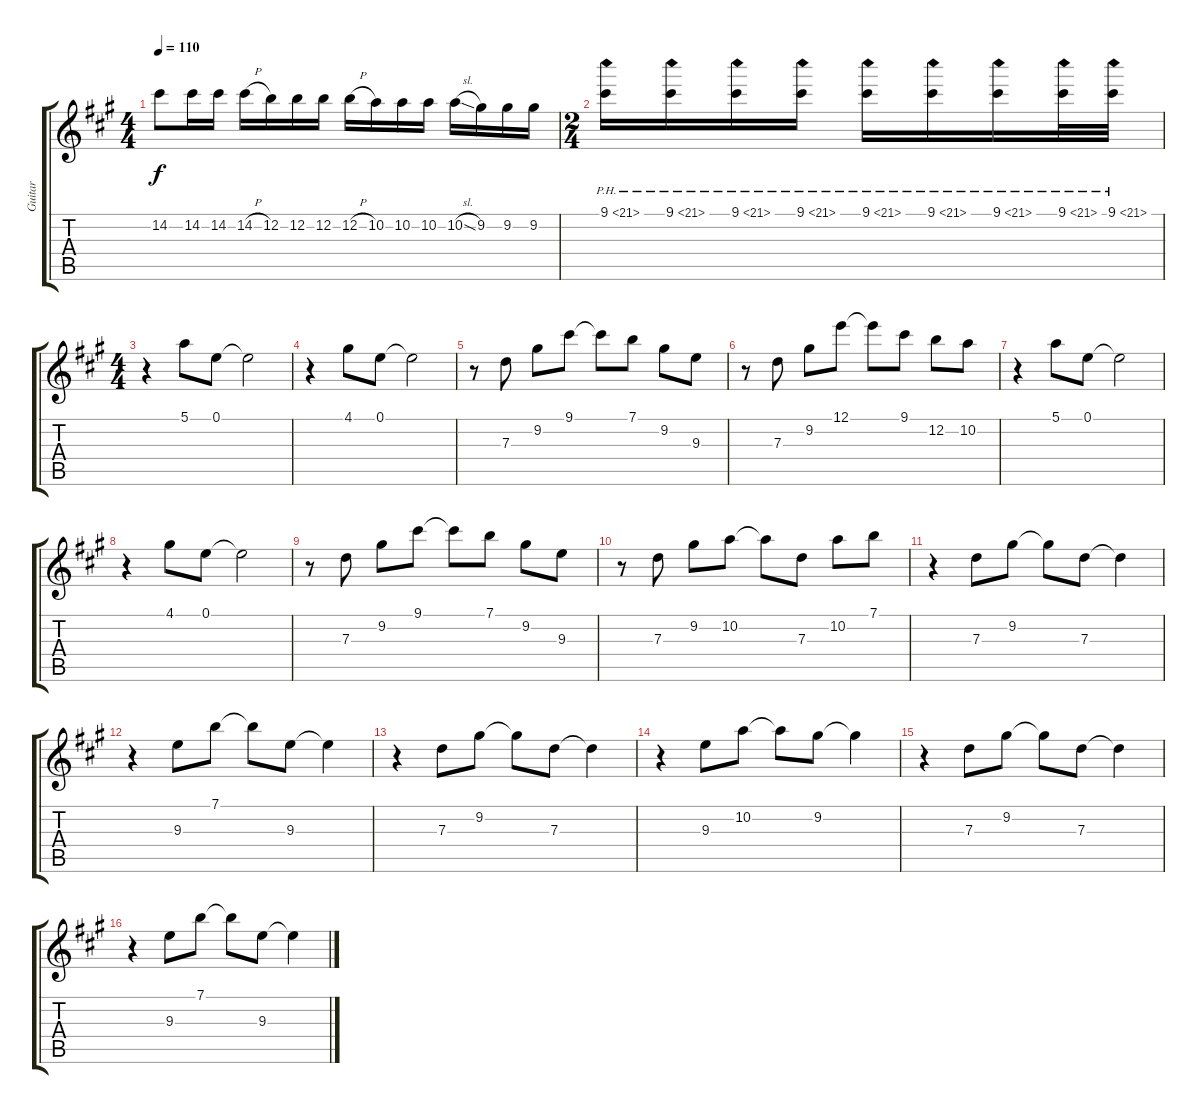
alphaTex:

\track ("Guitar" "Guitar") {instrument distortionguitar}
\staff {score tabs}
\tuning (E4 B3 G3 D3 A2 E2) {hide}
\ts (4 4)
\tempo 110
\clef g2
\ks f#minor
14.2.8{dy f} 14.2.16 14.2.16 14.2{h}.16 12.2.16 12.2.16 12.2.16 12.2{h}.16 10.2.16 10.2.16 10.2.16 10.2{sl}.16 9.2.16 9.2.16 9.2.16 |
\ts (2 4)
9.1{ph 12}.16 9.1{ph 12}.16 9.1{ph 12}.16 9.1{ph 12}.16 9.1{ph 12}.16 9.1{ph 12}.16 9.1{ph 12}.16 9.1{ph 12}.32 9.1{ph 12}.32 |
\ts (4 4)
\ks a
r.4{instrument electricguitarjazz} 5.1.8 0.1.8 0.1{t}.2 |
r.4 4.1.8 0.1.8 0.1{t}.2 |
r.8 7.3.8 9.2.8 9.1.8 9.1{t}.8 7.1.8 9.2.8 9.3.8 |
r.8 7.3.8 9.2.8 12.1.8 12.1{t}.8 9.1.8 12.2.8 10.2.8 |
r.4 5.1.8 0.1.8 0.1{t}.2 |
r.4 4.1.8 0.1.8 0.1{t}.2 |
r.8 7.3.8 9.2.8 9.1.8 9.1{t}.8 7.1.8 9.2.8 9.3.8 |
r.8 7.3.8 9.2.8 10.2.8 10.2{t}.8 7.3.8 10.2.8 7.1.8 |
r.4 7.3.8 9.2.8 9.2{t}.8 7.3.8 7.3{t}.4 |
r.4 9.3.8 7.1.8 7.1{t}.8 9.3.8 9.3{t}.4 |
r.4 7.3.8 9.2.8 9.2{t}.8 7.3.8 7.3{t}.4 |
r.4 9.3.8 10.2.8 10.2{t}.8 9.2.8 9.2{t}.4 |
r.4 7.3.8 9.2.8 9.2{t}.8 7.3.8 7.3{t}.4 |
r.4 9.3.8 7.1.8 7.1{t}.8 9.3.8 9.3{t}.4
